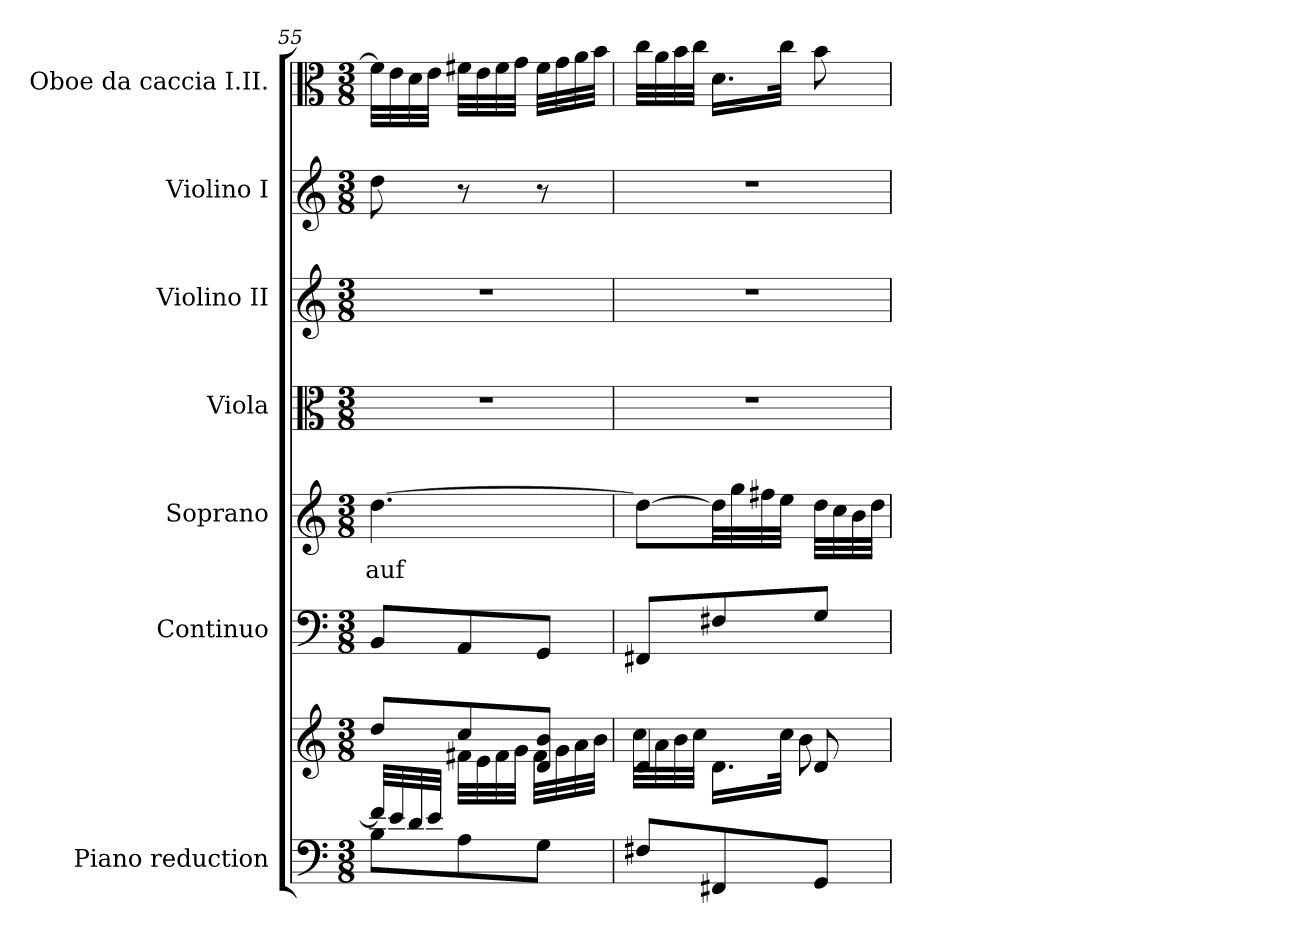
**kern	**kern	**kern	**kern	**text	**kern	**kern	**kern	**kern
*part7	*part7	*part6	*part5	*part5	*part4	*part3	*part2	*part1
*staff8	*staff7	*staff6	*staff5	*staff5	*staff4	*staff3	*staff2	*staff1
*I"Piano reduction	*	*I"Continuo	*I"Soprano	*	*I"Viola	*I"Violino II	*I"Violino I	*I"Oboe da caccia I.II.
*I'Pno	*	*	*	*	*I'Vla	*I'Vln	*I'Vln	*I'Ob
!!LO:PB:g=z
*clefF4	*clefG2	*clefF4	*clefG2	*	*clefC3	*clefG2	*clefG2	*clefC3
*k[]	*k[]	*k[]	*k[]	*	*k[]	*k[]	*k[]	*k[]
*M3/8	*M3/8	*M3/8	*M3/8	*	*M3/8	*M3/8	*M3/8	*M3/8
=55	=55	=55	=55	=55	=55	=55	=55	=55
*^	*^	*	*	*	*	*	*	*
!	!	!	!	!	!	!LO:LY:b	!	!	!	!
32f#/LLL]	8B\L	8dd/L	8ryy	8BB/L	[4.dd\	-auf	4.r	4.r	8dd\	32f#\LLL]
32e/	.	.	.	.	.	.	.	.	.	32e\
32d/	.	.	.	.	.	.	.	.	.	32d\
32e/JJJ	.	.	.	.	.	.	.	.	.	32e\JJJ
4ryy	8A\	8cc/	32f#X\LLL	8AA/	.	.	.	.	8r	32f#X\LLL
.	.	.	32e\	.	.	.	.	.	.	32e\
.	.	.	32f#\	.	.	.	.	.	.	32f#\
.	.	.	32g\JJJ	.	.	.	.	.	.	32g\JJJ
.	8G\J	8d/ 8b/J	32f#\LLL	8GG/J	.	.	.	.	8r	32f#\LLL
.	.	.	32g\	.	.	.	.	.	.	32g\
.	.	.	32a\	.	.	.	.	.	.	32a\
.	.	.	32b\JJJ	.	.	.	.	.	.	32b\JJJ
*v	*v	*	*	*	*	*	*	*	*	*
=56	=56	=56	=56	=56	=56	=56	=56	=56	=56
8F#X/L	4d/	32cc\LLL	8FF#X/L	8dd\L_	.	4.r	4.r	4.r	32cc\LLL
.	.	32a\	.	.	.	.	.	.	32a\
.	.	32b\	.	.	.	.	.	.	32b\
.	.	32cc\JJJ	.	.	.	.	.	.	32cc\JJJ
8FF#X/	.	16.d\LL	8F#X/	32dd\LL]	.	.	.	.	16.d\LL
.	.	.	.	32gg\	.	.	.	.	.
.	.	.	.	32ff#X\	.	.	.	.	.
.	.	32cc\JJk	.	32ee\JJJ	.	.	.	.	32cc\JJk
8GG/J	8d/	8b\	8G/J	32dd\LLL	.	.	.	.	8b\
.	.	.	.	32cc\	.	.	.	.	.
.	.	.	.	32b\	.	.	.	.	.
.	.	.	.	32dd\JJJ	.	.	.	.	.
*	*v	*v	*	*	*	*	*	*	*
=	=	=	=	=	=	=	=	=
*-	*-	*-	*-	*-	*-	*-	*-	*-
